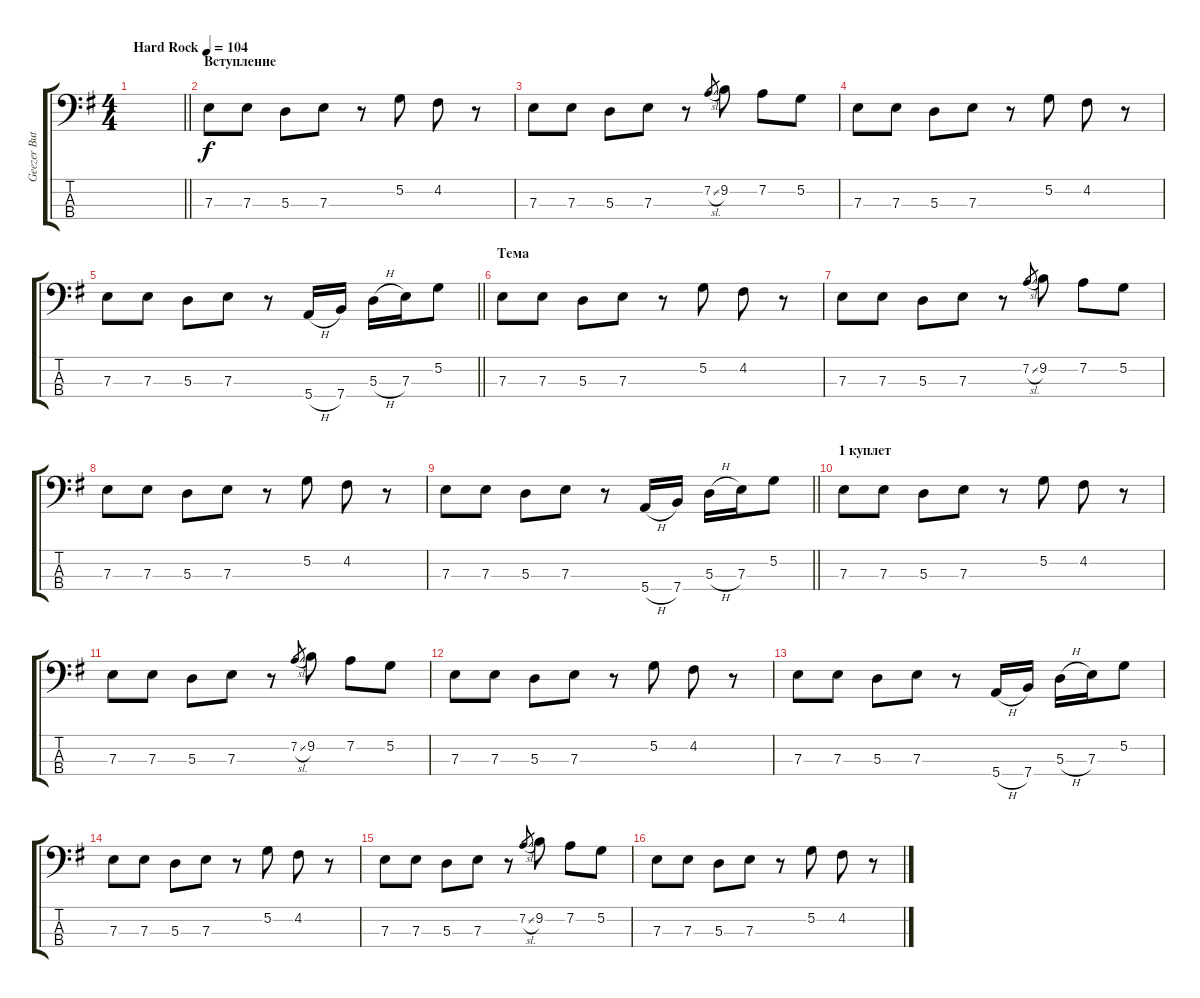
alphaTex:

\track ("Geezer Butler" "Geezer But") {instrument electricbassfinger}
\staff {score tabs}
\tuning (G2 D2 A1 E1) {hide}
\ts (4 4)
\tempo (104 "Hard Rock")
\clef f4
\barLineRight lightlight
\ks g
|
\section ("" "Вступление")
7.3.8 7.3.8 5.3.8 7.3.8 r.8 5.2.8 4.2.8 r.8 |
7.3.8 7.3.8 5.3.8 7.3.8 r.8 7.2{sl}.8{gr} 9.2.8 7.2.8 5.2.8 |
7.3.8 7.3.8 5.3.8 7.3.8 r.8 5.2.8 4.2.8 r.8 |
\barLineRight lightlight
7.3.8 7.3.8 5.3.8 7.3.8 r.8 5.4{h}.16 7.4.16 5.3{h}.16 7.3.16 5.2.8 |
\section ("" "Тема")
7.3.8 7.3.8 5.3.8 7.3.8 r.8 5.2.8 4.2.8 r.8 |
7.3.8 7.3.8 5.3.8 7.3.8 r.8 7.2{sl}.8{gr} 9.2.8 7.2.8 5.2.8 |
7.3.8 7.3.8 5.3.8 7.3.8 r.8 5.2.8 4.2.8 r.8 |
\barLineRight lightlight
7.3.8 7.3.8 5.3.8 7.3.8 r.8 5.4{h}.16 7.4.16 5.3{h}.16 7.3.16 5.2.8 |
\section ("" "1 куплет")
7.3.8 7.3.8 5.3.8 7.3.8 r.8 5.2.8 4.2.8 r.8 |
7.3.8 7.3.8 5.3.8 7.3.8 r.8 7.2{sl}.8{gr} 9.2.8 7.2.8 5.2.8 |
7.3.8 7.3.8 5.3.8 7.3.8 r.8 5.2.8 4.2.8 r.8 |
7.3.8 7.3.8 5.3.8 7.3.8 r.8 5.4{h}.16 7.4.16 5.3{h}.16 7.3.16 5.2.8 |
7.3.8 7.3.8 5.3.8 7.3.8 r.8 5.2.8 4.2.8 r.8 |
7.3.8 7.3.8 5.3.8 7.3.8 r.8 7.2{sl}.8{gr} 9.2.8 7.2.8 5.2.8 |
7.3.8 7.3.8 5.3.8 7.3.8 r.8 5.2.8 4.2.8 r.8
